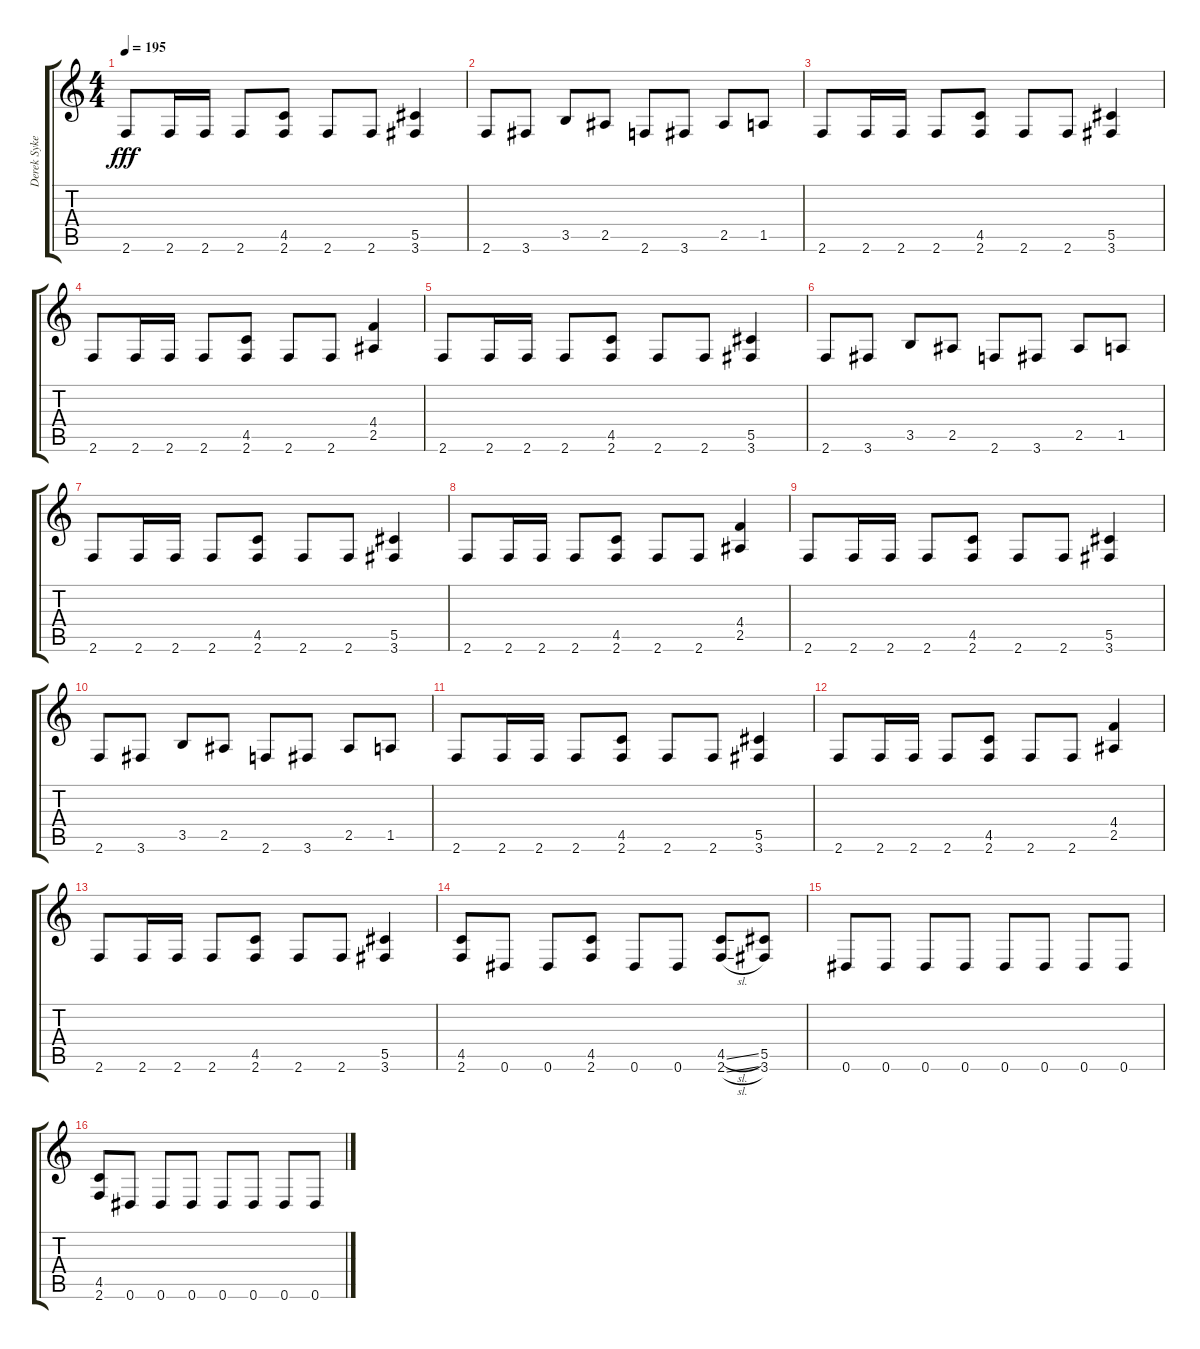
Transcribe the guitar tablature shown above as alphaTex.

\track ("Derek Sykes" "Derek Syke") {instrument distortionguitar}
\staff {score tabs}
\tuning (Eb4 Bb3 Gb3 Db3 Ab2 Eb2) {hide}
\ts (4 4)
\tempo 195
\clef g2
\ks c
2.6.8{dy fff} 2.6.16 2.6.16 2.6.8 (4.5 2.6).8 2.6.8 2.6.8 (5.5 3.6).4 |
2.6.8 3.6.8 3.5.8 2.5.8 2.6.8 3.6.8 2.5.8 1.5.8 |
2.6.8 2.6.16 2.6.16 2.6.8 (4.5 2.6).8 2.6.8 2.6.8 (5.5 3.6).4 |
2.6.8 2.6.16 2.6.16 2.6.8 (4.5 2.6).8 2.6.8 2.6.8 (4.4 2.5).4 |
2.6.8 2.6.16 2.6.16 2.6.8 (4.5 2.6).8 2.6.8 2.6.8 (5.5 3.6).4 |
2.6.8 3.6.8 3.5.8 2.5.8 2.6.8 3.6.8 2.5.8 1.5.8 |
2.6.8 2.6.16 2.6.16 2.6.8 (4.5 2.6).8 2.6.8 2.6.8 (5.5 3.6).4 |
2.6.8 2.6.16 2.6.16 2.6.8 (4.5 2.6).8 2.6.8 2.6.8 (4.4 2.5).4 |
2.6.8 2.6.16 2.6.16 2.6.8 (4.5 2.6).8 2.6.8 2.6.8 (5.5 3.6).4 |
2.6.8 3.6.8 3.5.8 2.5.8 2.6.8 3.6.8 2.5.8 1.5.8 |
2.6.8 2.6.16 2.6.16 2.6.8 (4.5 2.6).8 2.6.8 2.6.8 (5.5 3.6).4 |
2.6.8 2.6.16 2.6.16 2.6.8 (4.5 2.6).8 2.6.8 2.6.8 (4.4 2.5).4 |
2.6.8 2.6.16 2.6.16 2.6.8 (4.5 2.6).8 2.6.8 2.6.8 (5.5 3.6).4 |
(4.5 2.6).8 0.6.8 0.6.8 (4.5 2.6).8 0.6.8 0.6.8 (4.5{sl} 2.6{sl}).8 (5.5 3.6).8 |
0.6.8 0.6.8 0.6.8 0.6.8 0.6.8 0.6.8 0.6.8 0.6.8 |
(4.5 2.6).8 0.6.8 0.6.8 0.6.8 0.6.8 0.6.8 0.6.8 0.6.8
